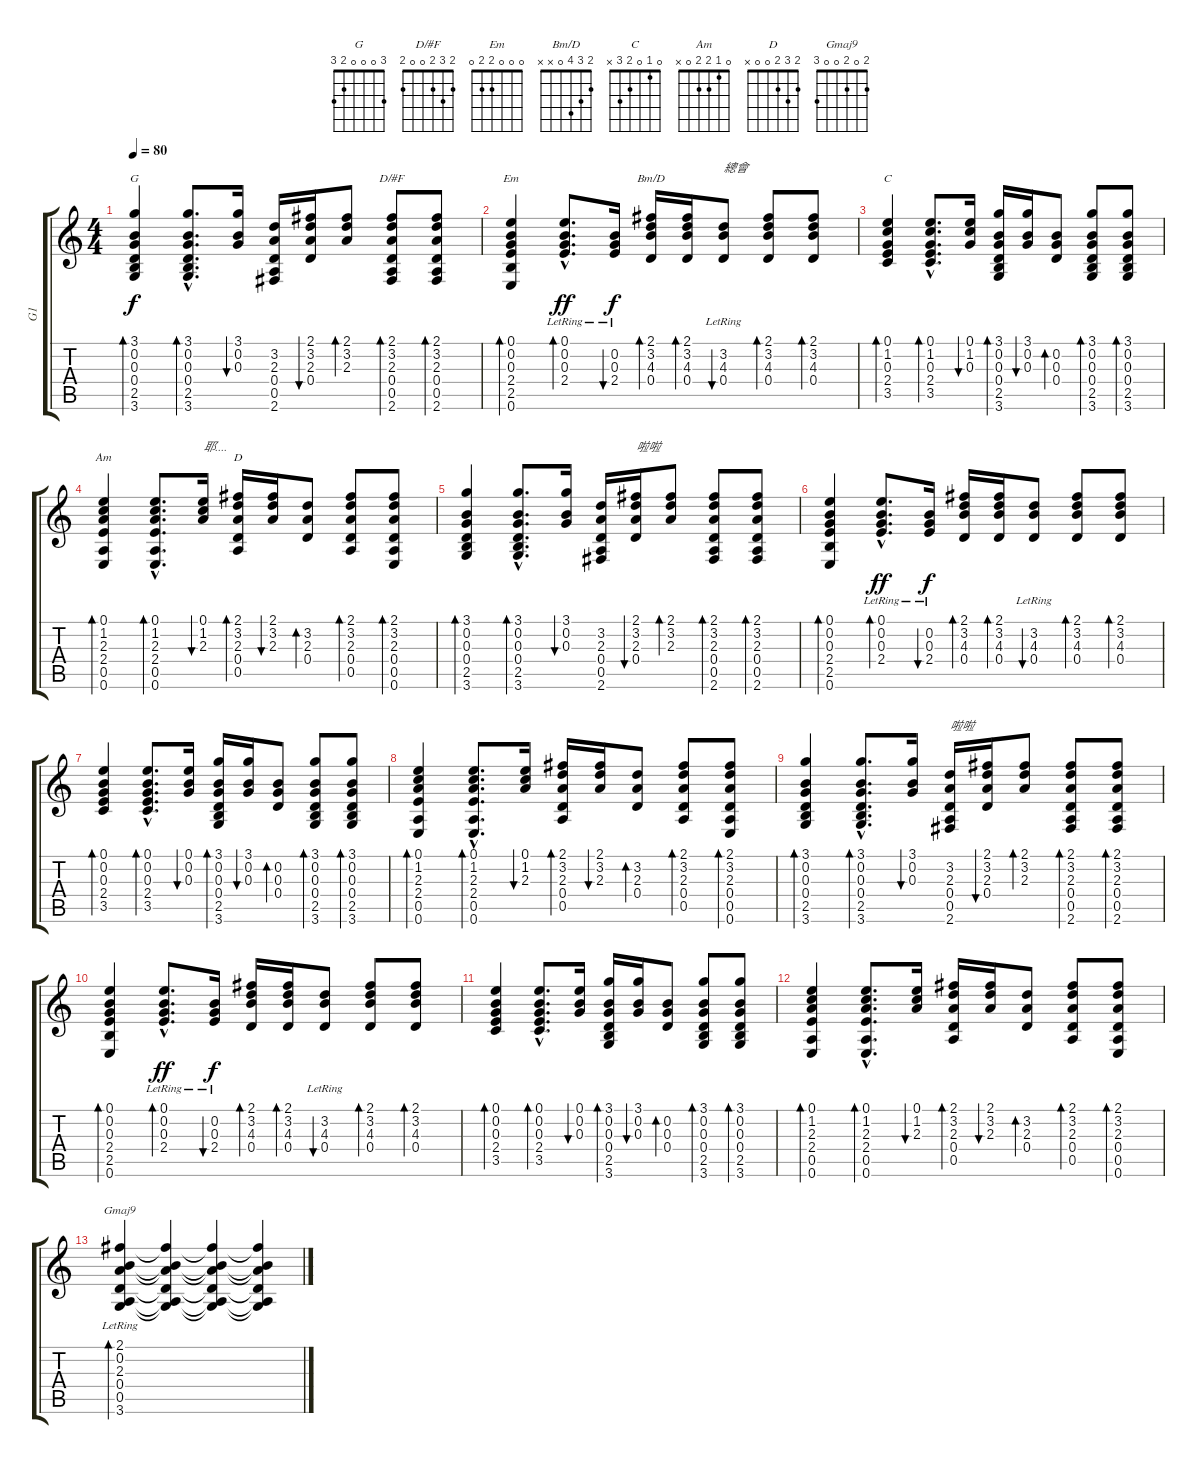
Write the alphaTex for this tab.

\track ("G1" "G1") {instrument distortionguitar}
\staff {score tabs}
\tuning (E4 B3 G3 D3 A2 E2) {hide}
\chord ("G" 3 0 0 0 2 3)
\chord ("D/#F" 2 3 2 0 0 2)
\chord ("Em" 0 0 0 2 2 0)
\chord ("Bm/D" 2 3 4 0 x x)
\chord ("C" 0 1 0 2 3 x)
\chord ("Am" 0 1 2 2 0 x)
\chord ("D" 2 3 2 0 0 x)
\chord ("Gmaj9" 2 0 2 0 0 3)
\ts (4 4)
\tempo 80
\clef g2
\ks c
(3.1 0.2 0.3 0.4 2.5 3.6).4{bd 30 ch "G" dy f} (3.1{hac} 0.2{hac} 0.3{hac} 0.4{hac} 2.5{hac} 3.6{hac}).8{d bd 30} (3.1 0.2 0.3).16{bu 30} (3.2 2.3 0.4 0.5 2.6).16 (2.1 3.2 2.3 0.4).16{bu 30} (2.1 3.2 2.3).8{bd 30} (2.1 3.2 2.3 0.4 0.5 2.6).8{bd 30 ch "D/#F"} (2.1 3.2 2.3 0.4 0.5 2.6).8{bd 30} |
(0.1 0.2 0.3 2.4 2.5 0.6).4{bd 30 ch "Em"} (0.1{hac lr} 0.2{hac lr} 0.3{hac lr} 2.4{hac lr}).8{d bd 30 dy ff} (0.2{lr} 0.3{lr} 2.4{lr}).16{bu 30 dy f} (2.1 3.2 4.3 0.4).16{bd 30 ch "Bm/D"} (2.1 3.2 4.3 0.4).16{bd 30} (3.2{lr} 4.3{lr} 0.4{lr}).8{bu 30 txt "總會"} (2.1 3.2 4.3 0.4).8{bd 30} (2.1 3.2 4.3 0.4).8{bd 30} |
(0.1 1.2 0.3 2.4 3.5).4{bd 30 ch "C"} (0.1{hac} 1.2{hac} 0.3{hac} 2.4{hac} 3.5{hac}).8{d bd 30} (0.1 1.2 0.3).16{bu 30} (3.1 0.2 0.3 0.4 2.5 3.6).16{bd 30} (3.1 0.2 0.3).16{bu 30} (0.2 0.3 0.4).8{bd 30} (3.1 0.2 0.3 0.4 2.5 3.6).8{bd 30} (3.1 0.2 0.3 0.4 2.5 3.6).8{bd 30} |
(0.1 1.2 2.3 2.4 0.5 0.6).4{bd 30 ch "Am"} (0.1{hac} 1.2{hac} 2.3{hac} 2.4{hac} 0.5{hac} 0.6{hac}).8{d bd 30} (0.1 1.2 2.3).16{bu 30 txt "耶...."} (2.1 3.2 2.3 0.4 0.5).16{bd 30 ch "D"} (2.1 3.2 2.3).16{bu 30} (3.2 2.3 0.4).8{bd 30} (2.1 3.2 2.3 0.4 0.5).8{bd 30} (2.1 3.2 2.3 0.4 0.5 0.6).8{bd 30} |
(3.1 0.2 0.3 0.4 2.5 3.6).4{bd 30} (3.1{hac} 0.2{hac} 0.3{hac} 0.4{hac} 2.5{hac} 3.6{hac}).8{d bd 30} (3.1 0.2 0.3).16{bu 30} (3.2 2.3 0.4 0.5 2.6).16 (2.1 3.2 2.3 0.4).16{bu 30 txt "啦啦"} (2.1 3.2 2.3).8{bd 30} (2.1 3.2 2.3 0.4 0.5 2.6).8{bd 30} (2.1 3.2 2.3 0.4 0.5 2.6).8{bd 30} |
(0.1 0.2 0.3 2.4 2.5 0.6).4{bd 30} (0.1{hac lr} 0.2{hac lr} 0.3{hac lr} 2.4{hac lr}).8{d bd 30 dy ff} (0.2{lr} 0.3{lr} 2.4{lr}).16{bu 30 dy f} (2.1 3.2 4.3 0.4).16{bd 30} (2.1 3.2 4.3 0.4).16{bd 30} (3.2{lr} 4.3{lr} 0.4{lr}).8{bu 30} (2.1 3.2 4.3 0.4).8{bd 30} (2.1 3.2 4.3 0.4).8{bd 30} |
(0.1 0.2 0.3 2.4 3.5).4{bd 30} (0.1{hac} 0.2{hac} 0.3{hac} 2.4{hac} 3.5{hac}).8{d bd 30} (0.1 0.2 0.3).16{bu 30} (3.1 0.2 0.3 0.4 2.5 3.6).16{bd 30} (3.1 0.2 0.3).16{bu 30} (0.2 0.3 0.4).8{bd 30} (3.1 0.2 0.3 0.4 2.5 3.6).8{bd 30} (3.1 0.2 0.3 0.4 2.5 3.6).8{bd 30} |
(0.1 1.2 2.3 2.4 0.5 0.6).4{bd 30} (0.1{hac} 1.2{hac} 2.3{hac} 2.4{hac} 0.5{hac} 0.6{hac}).8{d bd 30} (0.1 1.2 2.3).16{bu 30} (2.1 3.2 2.3 0.4 0.5).16{bd 30} (2.1 3.2 2.3).16{bu 30} (3.2 2.3 0.4).8{bd 30} (2.1 3.2 2.3 0.4 0.5).8{bd 30} (2.1 3.2 2.3 0.4 0.5 0.6).8{bd 30} |
(3.1 0.2 0.3 0.4 2.5 3.6).4{bd 30} (3.1{hac} 0.2{hac} 0.3{hac} 0.4{hac} 2.5{hac} 3.6{hac}).8{d bd 30} (3.1 0.2 0.3).16{bu 30} (3.2 2.3 0.4 0.5 2.6).16{txt "啦啦"} (2.1 3.2 2.3 0.4).16{bu 30} (2.1 3.2 2.3).8{bd 30} (2.1 3.2 2.3 0.4 0.5 2.6).8{bd 30} (2.1 3.2 2.3 0.4 0.5 2.6).8{bd 30} |
(0.1 0.2 0.3 2.4 2.5 0.6).4{bd 30} (0.1{hac lr} 0.2{hac lr} 0.3{hac lr} 2.4{hac lr}).8{d bd 30 dy ff} (0.2{lr} 0.3{lr} 2.4{lr}).16{bu 30 dy f} (2.1 3.2 4.3 0.4).16{bd 30} (2.1 3.2 4.3 0.4).16{bd 30} (3.2{lr} 4.3{lr} 0.4{lr}).8{bu 30} (2.1 3.2 4.3 0.4).8{bd 30} (2.1 3.2 4.3 0.4).8{bd 30} |
(0.1 0.2 0.3 2.4 3.5).4{bd 30} (0.1{hac} 0.2{hac} 0.3{hac} 2.4{hac} 3.5{hac}).8{d bd 30} (0.1 0.2 0.3).16{bu 30} (3.1 0.2 0.3 0.4 2.5 3.6).16{bd 30} (3.1 0.2 0.3).16{bu 30} (0.2 0.3 0.4).8{bd 30} (3.1 0.2 0.3 0.4 2.5 3.6).8{bd 30} (3.1 0.2 0.3 0.4 2.5 3.6).8{bd 30} |
(0.1 1.2 2.3 2.4 0.5 0.6).4{bd 30} (0.1{hac} 1.2{hac} 2.3{hac} 2.4{hac} 0.5{hac} 0.6{hac}).8{d bd 30} (0.1 1.2 2.3).16{bu 30} (2.1 3.2 2.3 0.4 0.5).16{bd 30} (2.1 3.2 2.3).16{bu 30} (3.2 2.3 0.4).8{bd 30} (2.1 3.2 2.3 0.4 0.5).8{bd 30} (2.1 3.2 2.3 0.4 0.5 0.6).8{bd 30} |
(2.1{lr} 0.2{lr} 2.3{lr} 0.4{lr} 0.5{lr} 3.6{lr}).4{bd 240 ch "Gmaj9"} (2.1{t} 0.2{t} 2.3{t} 0.4{t} 0.5{t} 3.6{t}).4 (2.1{t} 0.2{t} 2.3{t} 0.4{t} 0.5{t} 3.6{t}).4 (2.1{t} 0.2{t} 2.3{t} 0.4{t} 0.5{t} 3.6{t}).4
